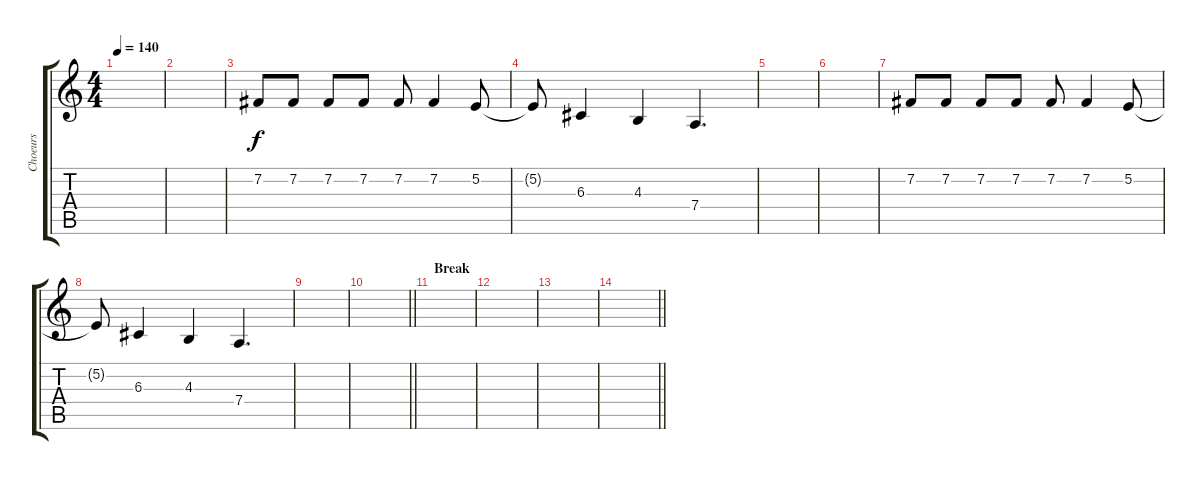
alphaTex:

\track ("Choeurs" "Choeurs") {instrument lead6voice}
\staff {score tabs}
\tuning (E4 B3 G3 D3 A2 D2) {hide}
\ts (4 4)
\tempo 140
\clef g2
\ks c
|
|
7.2.8 7.2.8 7.2.8 7.2.8 7.2.8 7.2.4 5.2.8 |
5.2{t}.8 6.3.4 4.3.4 7.4.4{d} |
|
|
7.2.8 7.2.8 7.2.8 7.2.8 7.2.8 7.2.4 5.2.8 |
5.2{t}.8 6.3.4 4.3.4 7.4.4{d} |
|
\barLineRight lightlight
|
\section ("" "Break")
|
|
|
\barLineRight lightlight
